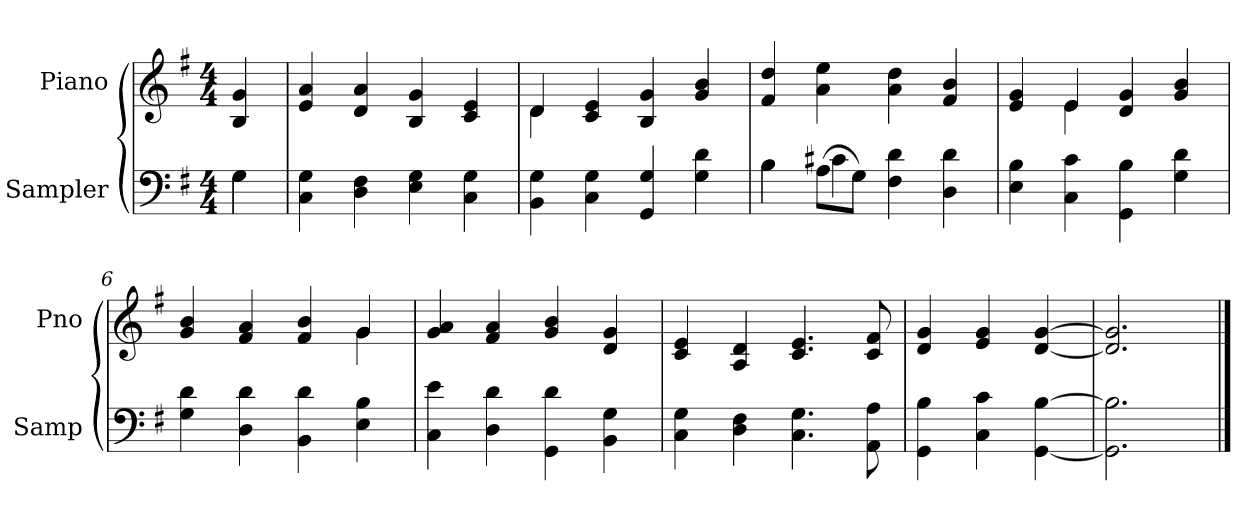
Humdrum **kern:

**kern	**kern
*part2	*part1
*staff2	*staff1
*I"Sampler	*I"Piano
*I'Samp	*I'Pno
*clefF4	*clefG2
*k[f#]	*k[f#]
*G:	*G:
*M4/4	*M4/4
=1	=1
*^	*
4G\	4G	4B 4g
*v	*v	*
=2	=2
4C 4G	4e 4a
4D 4F#	4d 4a
4E 4G	4B 4g
4C 4G	4c 4e
=3	=3
*	*^
4BB 4G	4d/	4d
4C 4G	4c 4e	2.ryy
4GG 4G	4B 4g	.
4G 4d	4g 4b	.
*	*v	*v
=4	=4
*^	*
4B\	4B	4f# 4dd
(8A\L	4c#X	4a 4ee
8G\J)	.	.
4F# 4d	2ryy	4a 4dd
4D 4d	.	4f# 4b
*v	*v	*
=5	=5
*	*^
4E 4B	4e 4g	4ryy
4C 4c	4e/	4e
4GG 4B	4d 4g	2ryy
4G 4d	4g 4b	.
=6	=6	=6
4G 4d	4g 4b	2.ryy
4D 4d	4f# 4a	.
4BB 4d	4f# 4b	.
4E 4B	4g/	4g
*	*v	*v
=7	=7
4C 4e	4g 4a
4D 4d	4f# 4a
4GG 4d	4g 4b
4BB 4G	4d 4g
=8	=8
4C 4G	4c 4e
4D 4F#	4A 4d
4.C 4.G	4.c 4.e
8AA 8A	8c 8f#
=9	=9
4GG 4B	4d 4g
4C 4c	4e 4g
[4GG [4B	[4d [4g
=10	=10
2.GG] 2.B]	2.d] 2.g]
==	==
*-	*-
